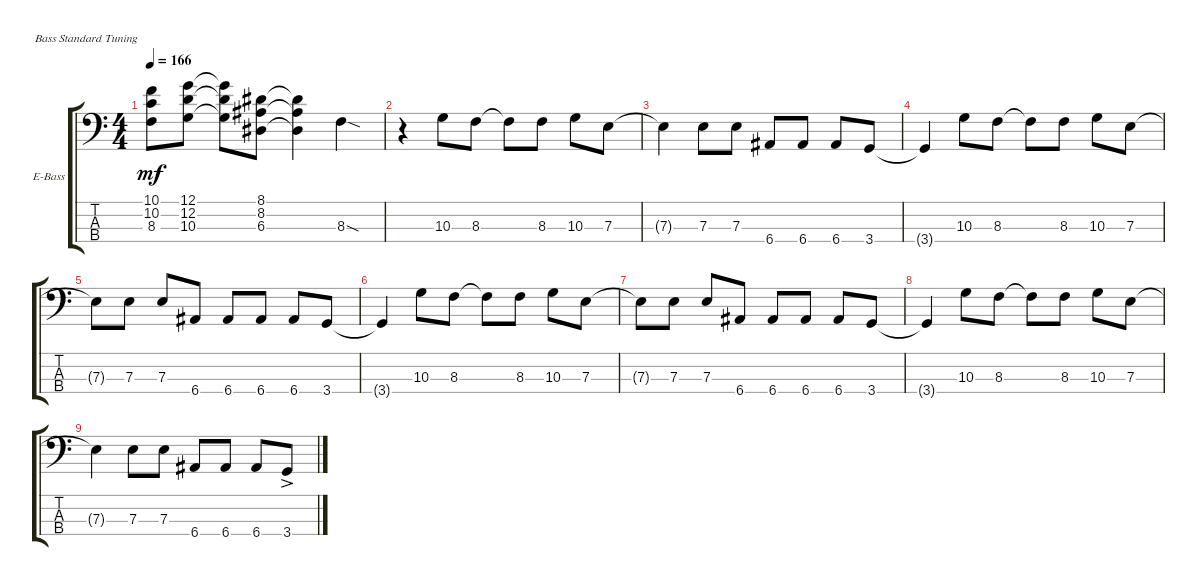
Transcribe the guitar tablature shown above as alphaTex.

\defaultSystemsLayout 4
\bracketExtendMode groupsimilarinstruments
\firstSystemTrackNameOrientation horizontal
\otherSystemsTrackNameOrientation horizontal
\track ("Electric Bass" "E-Bass") {instrument electricbassfinger}
\staff {score tabs}
\tuning (G2 D2 A1 E1)
\ts (4 4)
\tempo 166
\clef f4
\ks c
(10.1{t} 10.2{t} 8.3{t}).8{dy mf} (10.3 12.2 12.1).8 (10.3{t} 12.2{t} 12.1{t}).8 (6.3 8.2 8.1).8 (8.1{t} 8.2{t} 6.3{t}).4 8.3{sod}.4 |
r.4 10.3.8 8.3.8 8.3{t}.8 8.3.8 10.3.8 7.3.8 |
7.3{t}.4 7.3.8 7.3.8 6.4.8 6.4.8 6.4.8 3.4.8 |
3.4{t}.4 10.3.8 8.3.8 8.3{t}.8 8.3.8 10.3.8 7.3.8 |
7.3{t}.8 7.3.8 7.3.8 6.4.8 6.4.8 6.4.8 6.4.8 3.4.8 |
3.4{t}.4 10.3.8 8.3.8 8.3{t}.8 8.3.8 10.3.8 7.3.8 |
7.3{t}.8 7.3.8 7.3.8 6.4.8 6.4.8 6.4.8 6.4.8 3.4.8 |
3.4{t}.4 10.3.8 8.3.8 8.3{t}.8 8.3.8 10.3.8 7.3.8 |
7.3{t}.4 7.3.8 7.3.8 6.4.8 6.4.8 6.4.8 3.4{ac}.8
